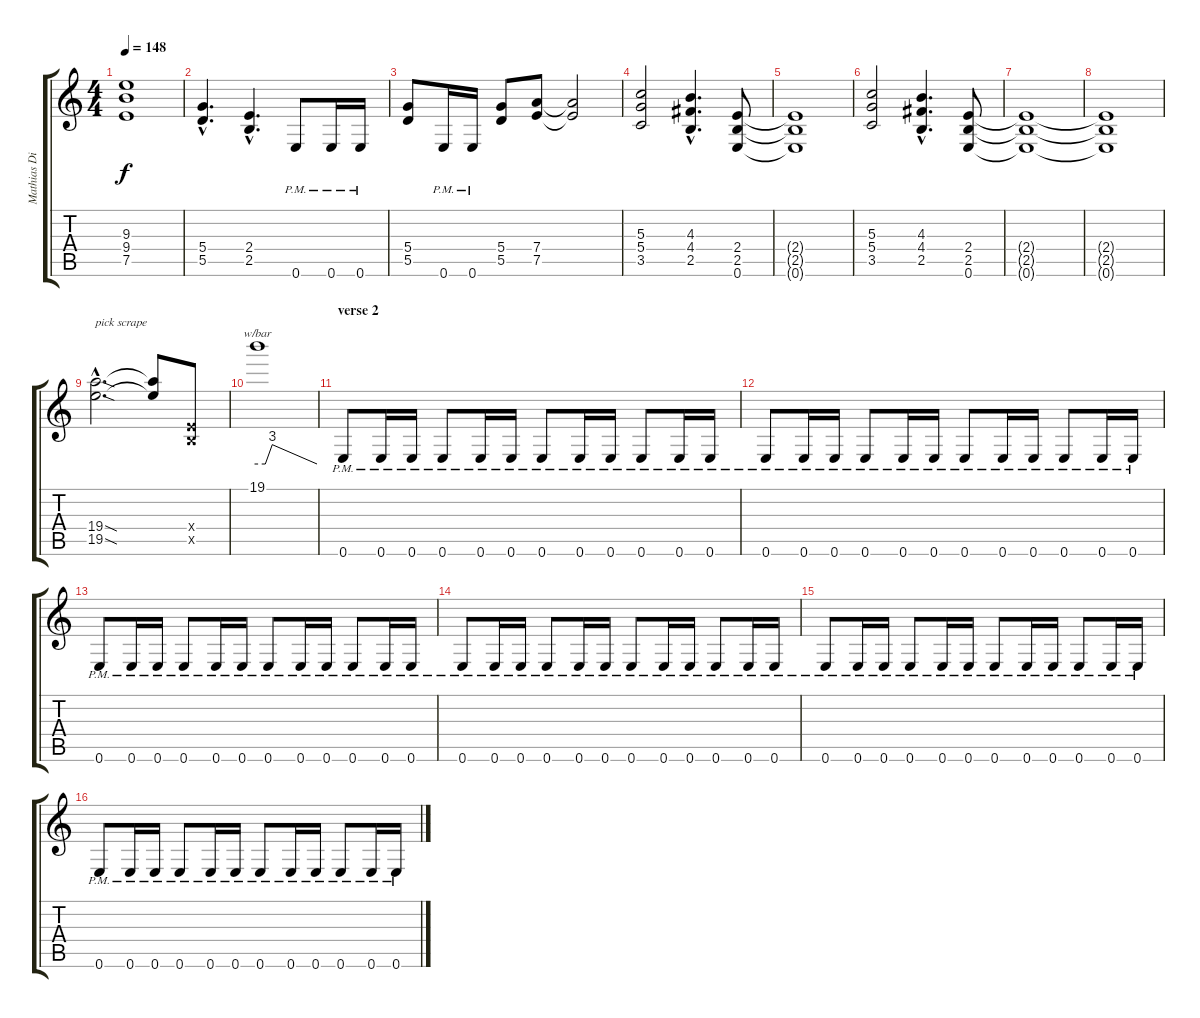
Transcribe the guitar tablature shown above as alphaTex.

\track ("Mathias Dieth" "Mathias Di") {instrument distortionguitar}
\staff {score tabs}
\tuning (E4 B3 G3 D3 A2 E2) {hide}
\ts (4 4)
\tempo 148
\clef g2
\ks c
(9.3{t} 9.4{t} 7.5{t}).1{dy f} |
(5.4{hac} 5.5{hac}).4{d} (2.4{hac} 2.5{hac}).4{d} 0.6{pm}.8 0.6{pm}.16 0.6{pm}.16 |
(5.4 5.5).8 0.6{pm}.16 0.6{pm}.16 (5.4 5.5).8 (7.4 7.5).8 (7.4{t} 7.5{t}).2 |
(5.3 5.4 3.5).2 (4.3{hac} 4.4{hac} 2.5{hac}).4{d} (2.4 2.5 0.6).8 |
(2.4{t} 2.5{t} 0.6{t}).1 |
(5.3 5.4 3.5).2 (4.3{hac} 4.4{hac} 2.5{hac}).4{d} (2.4 2.5 0.6).8 |
(2.4{t} 2.5{t} 0.6{t}).1 |
(2.4{t} 2.5{t} 0.6{t}).1 |
(19.4{sod hac} 19.5{sod hac}).2{d txt "pick scrape" instrument guitarfretnoise} (19.4{t} 19.5{t}).8 (2.4{x} 2.5{x}).8 |
19.1.1{tbe (custom default 0 0 8 0 15 12 60 0) instrument distortionguitar} |
\section ("" "verse 2")
0.6{pm}.8 0.6{pm}.16 0.6{pm}.16 0.6{pm}.8 0.6{pm}.16 0.6{pm}.16 0.6{pm}.8 0.6{pm}.16 0.6{pm}.16 0.6{pm}.8 0.6{pm}.16 0.6{pm}.16 |
0.6{pm}.8 0.6{pm}.16 0.6{pm}.16 0.6{pm}.8 0.6{pm}.16 0.6{pm}.16 0.6{pm}.8 0.6{pm}.16 0.6{pm}.16 0.6{pm}.8 0.6{pm}.16 0.6{pm}.16 |
0.6{pm}.8 0.6{pm}.16 0.6{pm}.16 0.6{pm}.8 0.6{pm}.16 0.6{pm}.16 0.6{pm}.8 0.6{pm}.16 0.6{pm}.16 0.6{pm}.8 0.6{pm}.16 0.6{pm}.16 |
0.6{pm}.8 0.6{pm}.16 0.6{pm}.16 0.6{pm}.8 0.6{pm}.16 0.6{pm}.16 0.6{pm}.8 0.6{pm}.16 0.6{pm}.16 0.6{pm}.8 0.6{pm}.16 0.6{pm}.16 |
0.6{pm}.8 0.6{pm}.16 0.6{pm}.16 0.6{pm}.8 0.6{pm}.16 0.6{pm}.16 0.6{pm}.8 0.6{pm}.16 0.6{pm}.16 0.6{pm}.8 0.6{pm}.16 0.6{pm}.16 |
0.6{pm}.8 0.6{pm}.16 0.6{pm}.16 0.6{pm}.8 0.6{pm}.16 0.6{pm}.16 0.6{pm}.8 0.6{pm}.16 0.6{pm}.16 0.6{pm}.8 0.6{pm}.16 0.6{pm}.16
